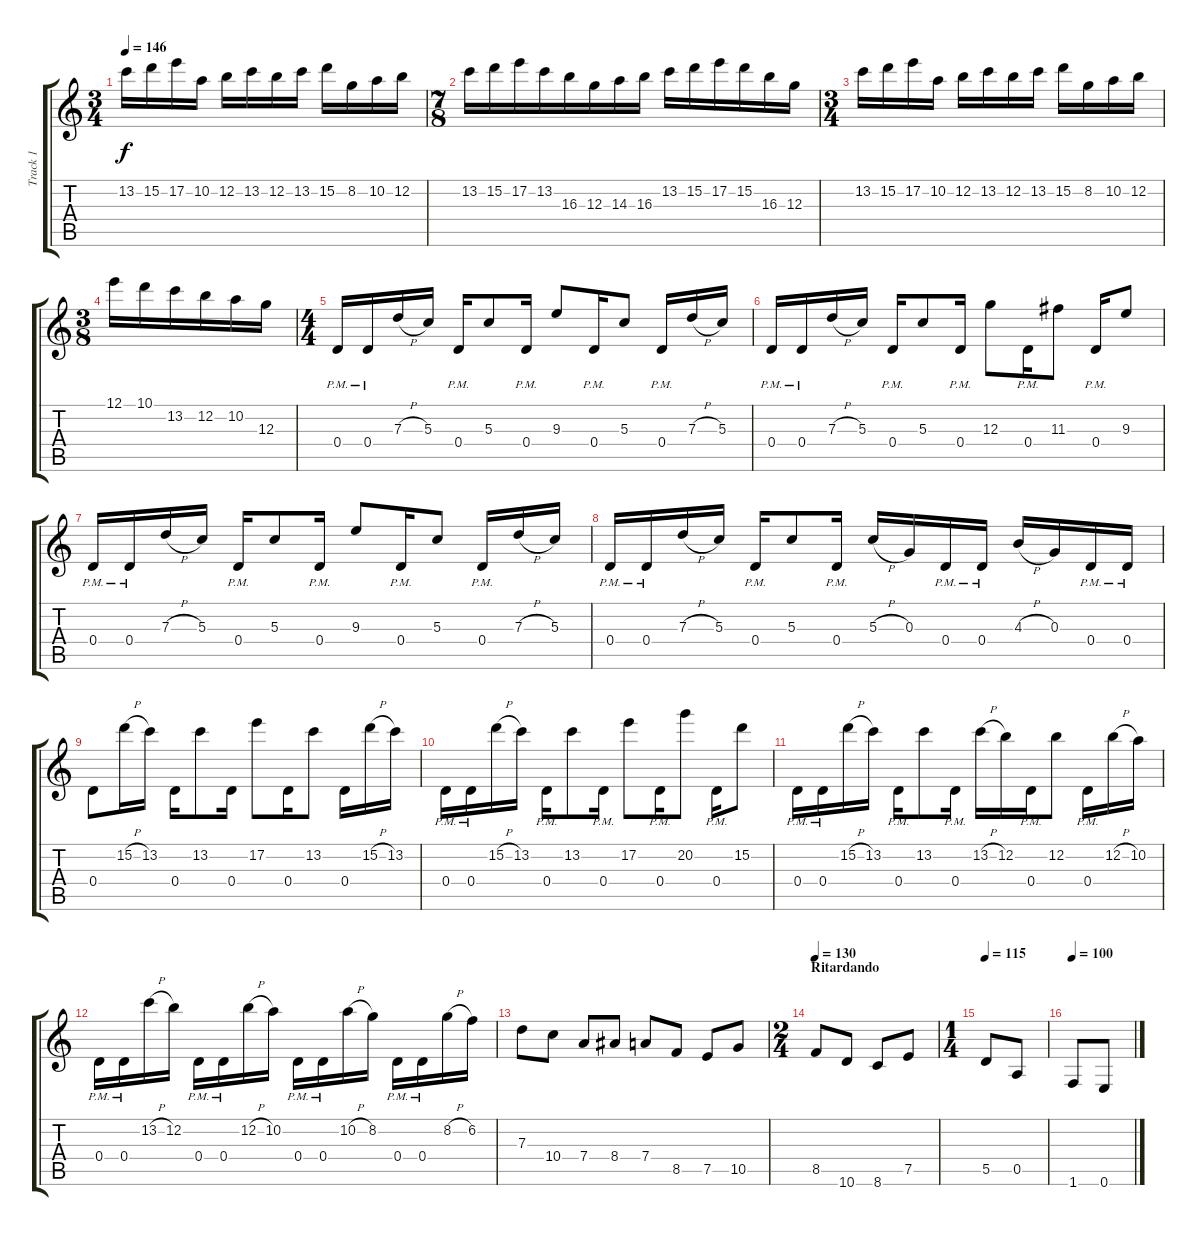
\track ("Track 1" "Track 1") {instrument overdrivenguitar}
\staff {score tabs}
\tuning (E4 B3 G3 D3 A2 E2) {hide}
\ts (3 4)
\tempo 146
\clef g2
\ks c
13.2.16{dy f} 15.2.16 17.2.16 10.2.16 12.2.16 13.2.16 12.2.16 13.2.16 15.2.16 8.2.16 10.2.16 12.2.16 |
\ts (7 8)
13.2.16 15.2.16 17.2.16 13.2.16 16.3.16 12.3.16 14.3.16 16.3.16 13.2.16 15.2.16 17.2.16 15.2.16 16.3.16 12.3.16 |
\ts (3 4)
13.2.16 15.2.16 17.2.16 10.2.16 12.2.16 13.2.16 12.2.16 13.2.16 15.2.16 8.2.16 10.2.16 12.2.16 |
\ts (3 8)
12.1.16 10.1.16 13.2.16 12.2.16 10.2.16 12.3.16 |
\ts (4 4)
0.4{pm}.16 0.4{pm}.16 7.3{h}.16 5.3.16 0.4{pm}.16 5.3.8 0.4{pm}.16 9.3.8 0.4{pm}.16 5.3.8 0.4{pm}.16 7.3{h}.16 5.3.16 |
0.4{pm}.16 0.4{pm}.16 7.3{h}.16 5.3.16 0.4{pm}.16 5.3.8 0.4{pm}.16 12.3.8 0.4{pm}.16 11.3.8 0.4{pm}.16 9.3.8 |
0.4{pm}.16 0.4{pm}.16 7.3{h}.16 5.3.16 0.4{pm}.16 5.3.8 0.4{pm}.16 9.3.8 0.4{pm}.16 5.3.8 0.4{pm}.16 7.3{h}.16 5.3.16 |
0.4{pm}.16 0.4{pm}.16 7.3{h}.16 5.3.16 0.4{pm}.16 5.3.8 0.4{pm}.16 5.3{h}.16 0.3.16 0.4{pm}.16 0.4{pm}.16 4.3{h}.16 0.3.16 0.4{pm}.16 0.4{pm}.16 |
0.4.8 15.2{h}.16 13.2.16 0.4.16 13.2.8 0.4.16 17.2.8 0.4.16 13.2.8 0.4.16 15.2{h}.16 13.2.16 |
0.4{pm}.16 0.4{pm}.16 15.2{h}.16 13.2.16 0.4{pm}.16 13.2.8 0.4{pm}.16 17.2.8 0.4{pm}.16 20.2.8 0.4{pm}.16 15.2.8 |
0.4{pm}.16 0.4{pm}.16 15.2{h}.16 13.2.16 0.4{pm}.16 13.2.8 0.4{pm}.16 13.2{h}.16 12.2.16 0.4{pm}.16 12.2.8 0.4{pm}.16 12.2{h}.16 10.2.16 |
0.4{pm}.16 0.4{pm}.16 13.2{h}.16 12.2.16 0.4{pm}.16 0.4{pm}.16 12.2{h}.16 10.2.16 0.4{pm}.16 0.4{pm}.16 10.2{h}.16 8.2.16 0.4{pm}.16 0.4{pm}.16 8.2{h}.16 6.2.16 |
7.3.8 10.4.8 7.4.8 8.4.8 7.4.8 8.5.8 7.5.8 10.5.8 |
\ts (2 4)
\section ("" "Ritardando")
\tempo 130
8.5.8 10.6.8 8.6.8 7.5.8 |
\ts (1 4)
\tempo 115
5.5.8 0.5.8 |
\tempo 100
1.6.8 0.6.8
